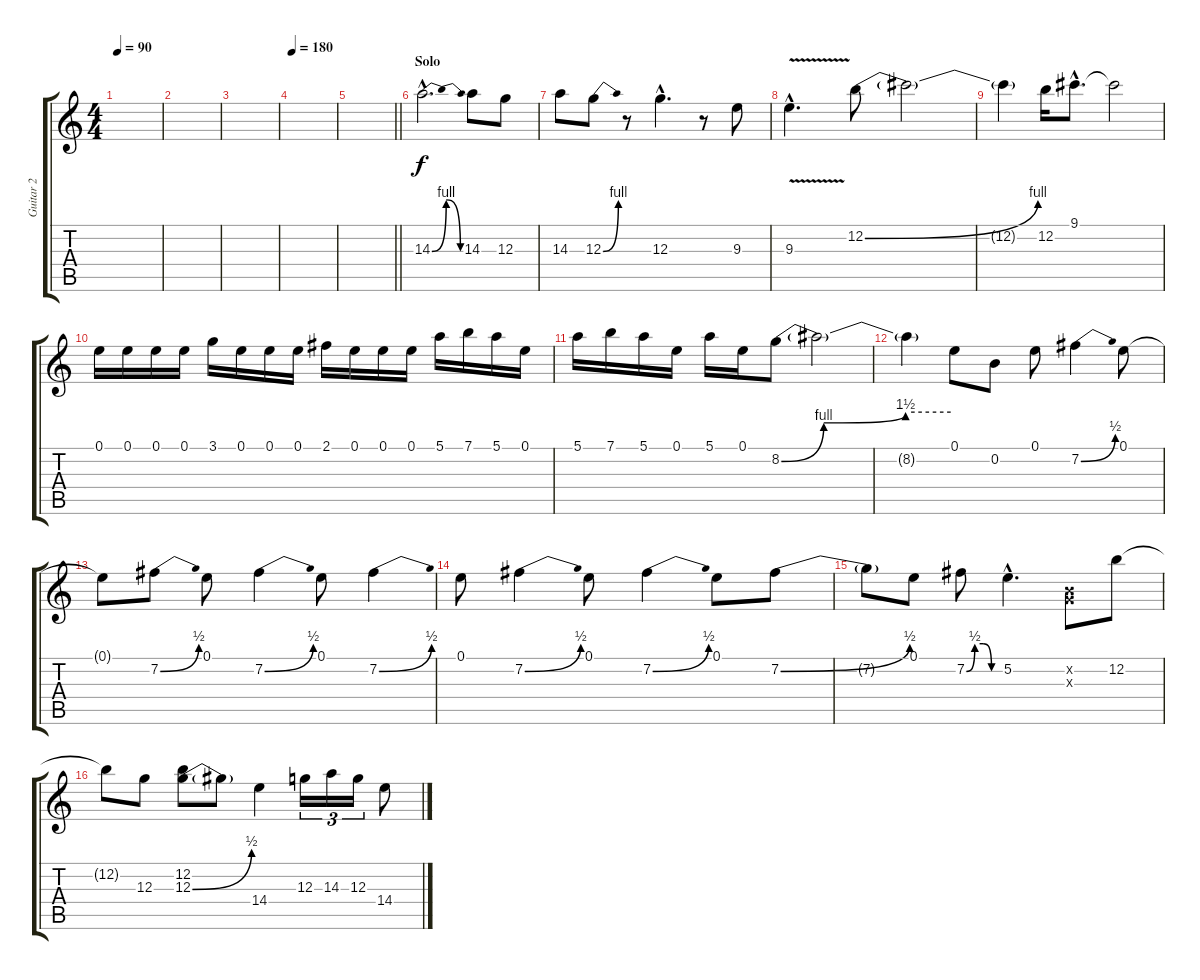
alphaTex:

\track ("Guitar 2" "Guitar 2") {instrument overdrivenguitar}
\staff {score tabs}
\tuning (E4 B3 G3 D3 A2 E2) {hide}
\ts (4 4)
\tempo 90
\clef g2
\ks c
|
|
|
\tempo 180
|
\barLineRight lightlight
|
\section ("" "Solo")
14.3{be (bendrelease 0 0 10 4 50 4 60 0) hac}.2{d} 14.3.8 12.3.8 |
14.3.8 12.3{be (bend 0 0 60 4)}.8 r.8 12.3{hac}.4{d} r.8 9.3.8 |
9.3{v hac}.4{d} 12.2{be (bend 0 0 60 4)}.8 12.2{t}.2 |
12.2{t}.4 12.2.16 9.1{hac}.8{d} 9.1{t}.2 |
0.1.16 0.1.16 0.1.16 0.1.16 3.1.16 0.1.16 0.1.16 0.1.16 2.1.16 0.1.16 0.1.16 0.1.16 5.1.16 7.1.16 5.1.16 0.1.16 |
5.1.16 7.1.16 5.1.16 0.1.16 5.1.16 0.1.16 8.2{be (custom 0 0 15 4 44 6 60 6)}.8 8.2{t}.2 |
8.2{t}.4 0.1.8 0.2.8 0.1.8 7.2{be (bend 0 0 60 2)}.4 0.1.8 |
0.1{t}.8 7.2{be (bend 0 0 60 2)}.8 0.1.8 7.2{be (bend 0 0 60 2)}.4 0.1.8 7.2{be (bend 0 0 60 2)}.4 |
0.1.8 7.2{be (bend 0 0 60 2)}.4 0.1.8 7.2{be (bend 0 0 60 2)}.4 0.1.8 7.2{be (bend 0 0 60 2)}.8 |
7.2{t}.8 0.1.8 7.2{be (custom 0 0 15 2 30 2 45 0 60 0)}.8 5.2{hac}.4{d} (0.2{x} 0.3{x}).8 12.2.8 |
12.2{t}.8 12.3.8 (12.2 12.3{be (bend 0 0 60 2)}).8 12.3{t}.8 14.4.4 12.3.16{tu (3 2)} 14.3.16{tu (3 2)} 12.3.16{tu (3 2)} 14.4.8
